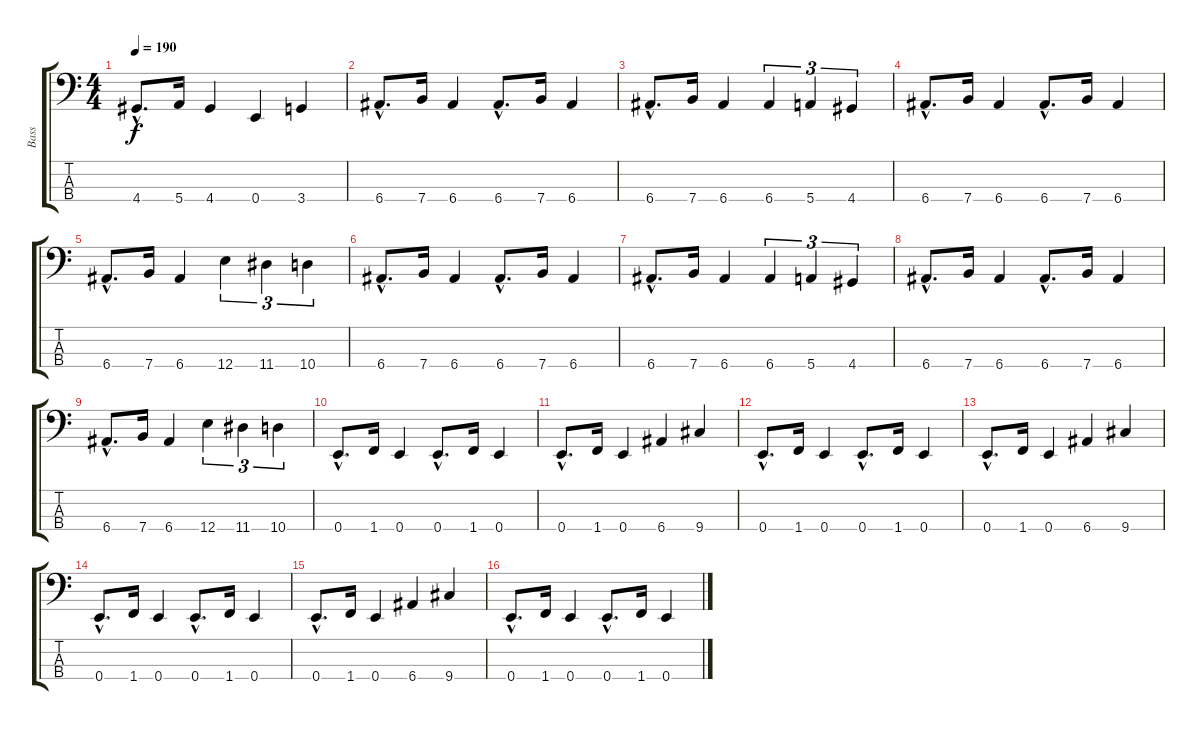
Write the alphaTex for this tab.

\track ("Bass" "Bass") {instrument electricbasspick}
\staff {score tabs}
\tuning (G2 D2 A1 E1) {hide}
\ts (4 4)
\tempo 190
\clef f4
\ks c
4.4{hac}.8{d dy f} 5.4.16 4.4.4 0.4.4 3.4.4 |
6.4{hac}.8{d} 7.4.16 6.4.4 6.4{hac}.8{d} 7.4.16 6.4.4 |
6.4{hac}.8{d} 7.4.16 6.4.4 6.4.4{tu (3 2)} 5.4.4{tu (3 2)} 4.4.4{tu (3 2)} |
6.4{hac}.8{d} 7.4.16 6.4.4 6.4{hac}.8{d} 7.4.16 6.4.4 |
6.4{hac}.8{d} 7.4.16 6.4.4 12.4.4{tu (3 2)} 11.4.4{tu (3 2)} 10.4.4{tu (3 2)} |
6.4{hac}.8{d} 7.4.16 6.4.4 6.4{hac}.8{d} 7.4.16 6.4.4 |
6.4{hac}.8{d} 7.4.16 6.4.4 6.4.4{tu (3 2)} 5.4.4{tu (3 2)} 4.4.4{tu (3 2)} |
6.4{hac}.8{d} 7.4.16 6.4.4 6.4{hac}.8{d} 7.4.16 6.4.4 |
6.4{hac}.8{d} 7.4.16 6.4.4 12.4.4{tu (3 2)} 11.4.4{tu (3 2)} 10.4.4{tu (3 2)} |
0.4{hac}.8{d} 1.4.16 0.4.4 0.4{hac}.8{d} 1.4.16 0.4.4 |
0.4{hac}.8{d} 1.4.16 0.4.4 6.4.4 9.4.4 |
0.4{hac}.8{d} 1.4.16 0.4.4 0.4{hac}.8{d} 1.4.16 0.4.4 |
0.4{hac}.8{d} 1.4.16 0.4.4 6.4.4 9.4.4 |
0.4{hac}.8{d} 1.4.16 0.4.4 0.4{hac}.8{d} 1.4.16 0.4.4 |
0.4{hac}.8{d} 1.4.16 0.4.4 6.4.4 9.4.4 |
0.4{hac}.8{d} 1.4.16 0.4.4 0.4{hac}.8{d} 1.4.16 0.4.4
